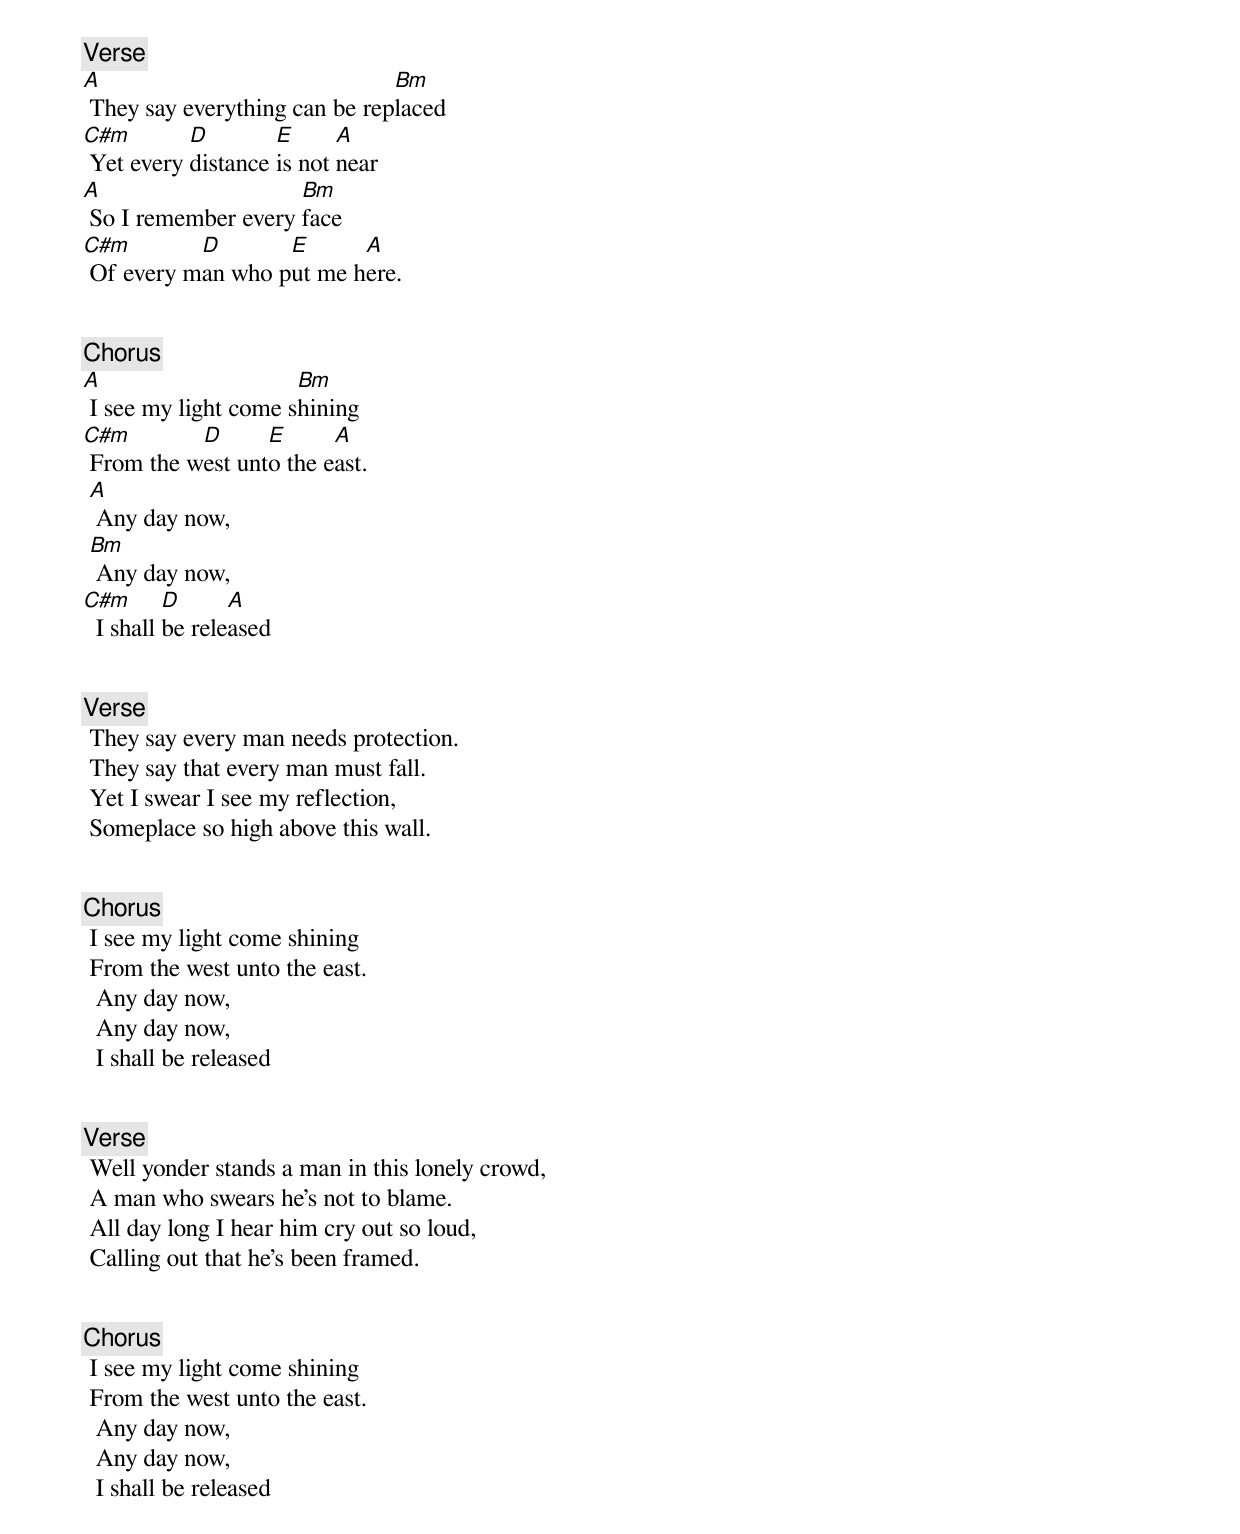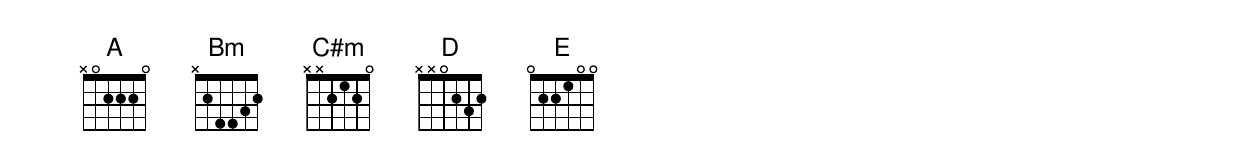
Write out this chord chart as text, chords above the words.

[Verse]
A                              Bm
 They say everything can be replaced
C#m        D        E      A
 Yet every distance is not near
A                    Bm
 So I remember every face
C#m        D       E      A
 Of every man who put me here.


[Chorus]
A                     Bm
 I see my light come shining
C#m        D      E      A
 From the west unto the east.
 A
  Any day now,
 Bm
  Any day now,
C#m       D      A
  I shall be released


[Verse]
 They say every man needs protection.
 They say that every man must fall.
 Yet I swear I see my reflection,
 Someplace so high above this wall.


[Chorus]
 I see my light come shining
 From the west unto the east.
  Any day now,
  Any day now,
  I shall be released


[Verse]
 Well yonder stands a man in this lonely crowd,
 A man who swears he's not to blame.
 All day long I hear him cry out so loud,
 Calling out that he's been framed.


[Chorus]
 I see my light come shining
 From the west unto the east.
  Any day now,
  Any day now,
  I shall be released
